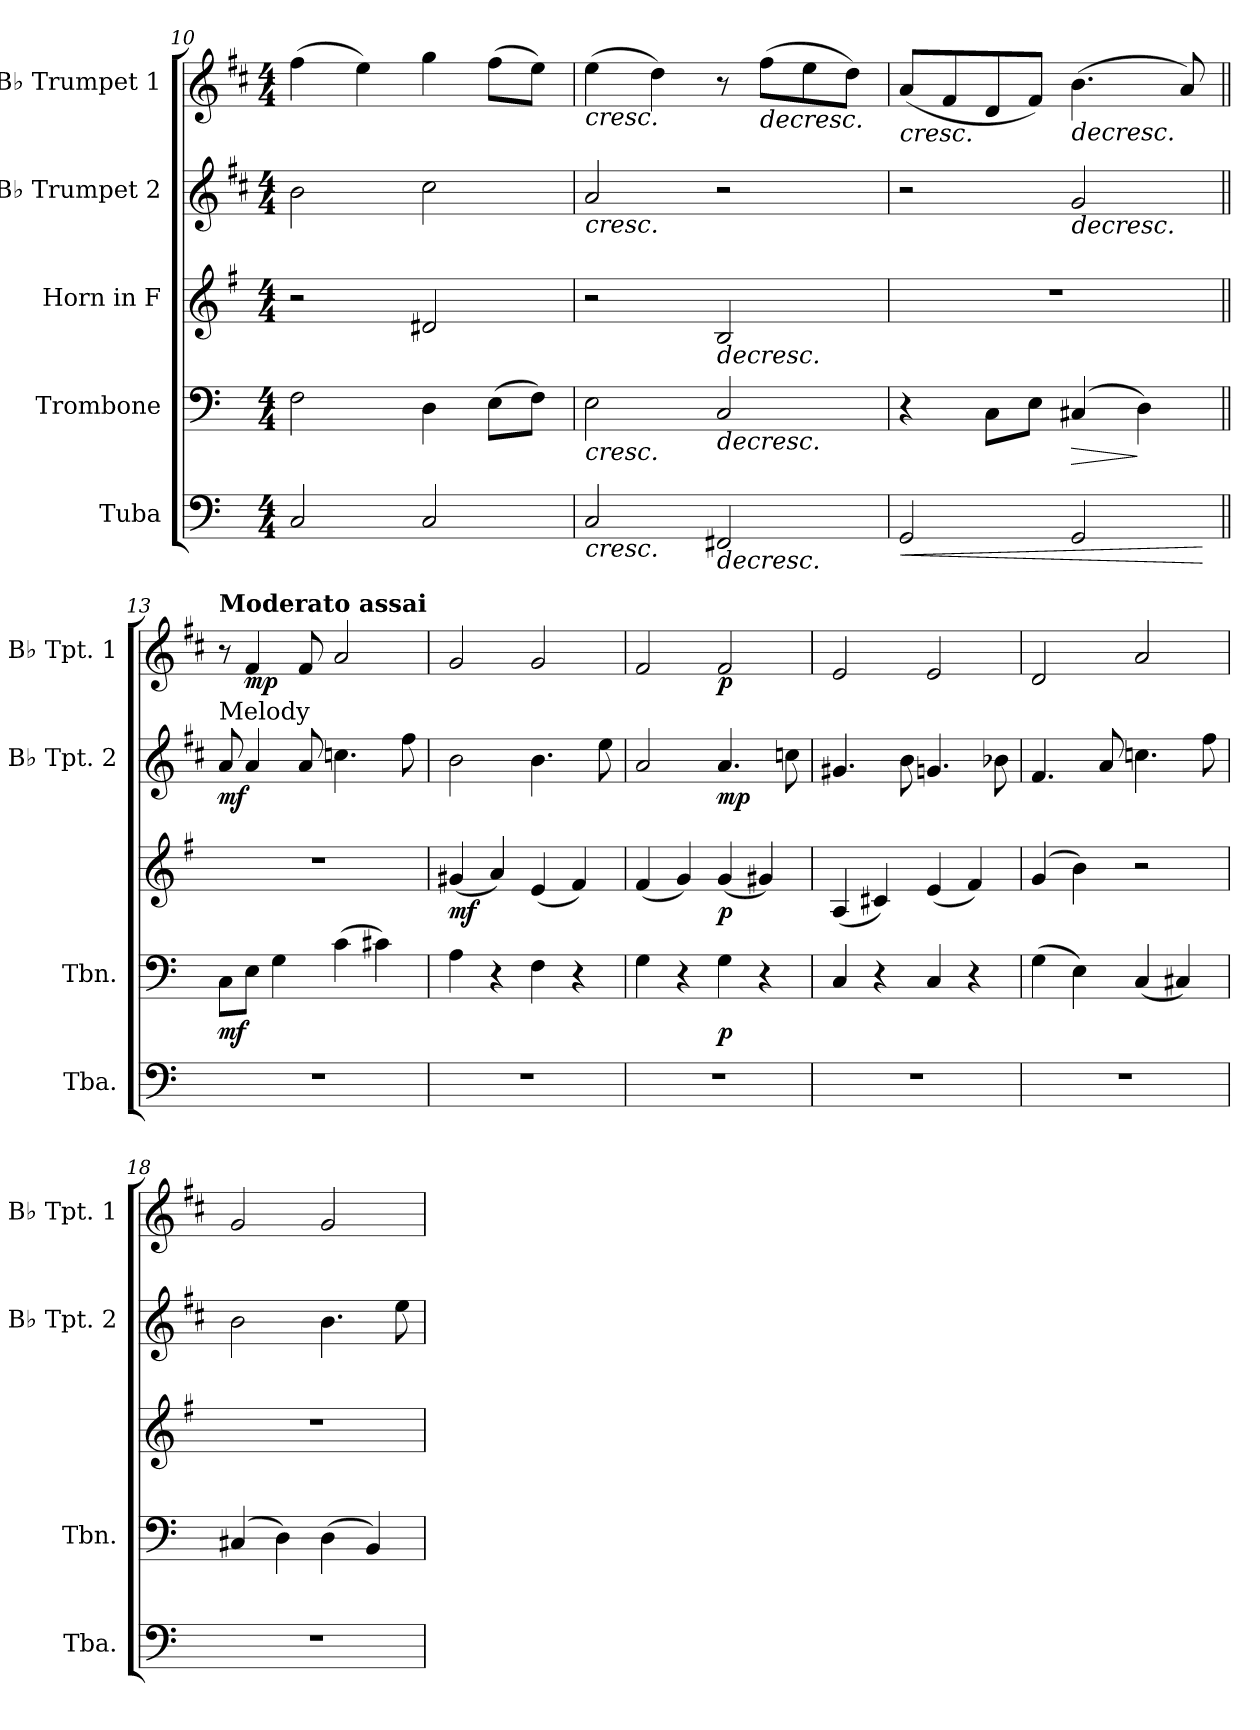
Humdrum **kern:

**kern	**dynam	**kern	**dynam	**kern	**dynam	**kern	**dynam	**kern	**dynam
*part5	*part5	*part4	*part4	*part3	*part3	*part2	*part2	*part1	*part1
*staff5	*staff5	*staff4	*staff4	*staff3	*staff3	*staff2	*staff2	*staff1	*staff1
*I"Tuba	*	*I"Trombone	*	*I"Horn in F	*	*I"B♭ Trumpet 2	*	*I"B♭ Trumpet 1	*
*I'Tba.	*	*I'Tbn.	*	*	*	*I'B♭ Tpt. 2	*	*I'B♭ Tpt. 1	*
*clefF4	*	*clefF4	*	*clefG2	*	*clefG2	*	*clefG2	*
*	*	*	*	*ITrd4c7	*	*ITrd1c2	*	*ITrd1c2	*
*k[]	*	*k[]	*	*k[]	*	*k[]	*	*k[]	*
*M4/4	*	*M4/4	*	*M4/4	*	*M4/4	*	*M4/4	*
=10	=10	=10	=10	=10	=10	=10	=10	=10	=10
2C/	.	2F\	.	2r	.	2a\	.	(4ee\	.
.	.	.	.	.	.	.	.	4dd\)	.
2C/	.	4D\	.	2G#X/	.	2b\	.	4ff\	.
.	.	(8E\L	.	.	.	.	.	(8ee\L	.
.	.	8F\J)	.	.	.	.	.	8dd\J)	.
=11	=11	=11	=11	=11	=11	=11	=11	=11	=11
!	!LO:HP:b	!	!LO:HP:b	!	!	!	!LO:HP:b	!	!LO:HP:b
2C/	<	2E\	<	2r	.	2g/	<	(4dd\	<
.	.	.	.	.	.	.	.	4cc\)	.
!	!LO:HP:b	!	!LO:HP:b	!	!LO:HP:b	!	!	!	!
2FF#X/	>	2C/	>	2E/	>	2r	.	8r	.
!	!	!	!	!	!	!	!	!	!LO:HP:b
.	.	.	.	.	.	.	.	(8ee\L	>
.	.	.	.	.	.	.	.	8dd\	.
.	.	.	.	.	.	.	.	8cc\J)	[
.	[	.	[	.	.	.	.	.	.
!!LO:PB:g=z
=12	=12	=12	=12	=12	=12	=12	=12	=12	=12
!	!LO:HP:b	!	!	!	!	!	!	!	!LO:HP:b
2GG/	<	4r	.	1r	.	2r	.	(8g/L	<
.	.	.	.	.	.	.	.	8e/	.
.	.	8C\L	.	.	.	.	.	8c/	.
.	.	8E\J	.	.	.	.	.	8e/J)	.
!	!	!	!LO:HP:b	!	!	!	!LO:HP:b	!	!LO:HP:n=1:b
2GG/	]	(4C#X/	>	.	.	2f/	>	(4.a\	] >
.	.	4D\)	]	.	.	.	.	.	.
.	.	.	.	.	.	.	.	8g/)	[
.	[	.	.	.	.	.	[	.	.
=13||	=13||	=13||	=13||	=13||	=13||	=13||	=13||	=13||	=13||
*	*	*	*	*	*	*	*	*MM66	*
!	!	!	!	!	!	!	!	!LO:TX:a:B:t=Moderato assai	!
!	!	!	!	!	!	!LO:TX:a:t=Melody	!	!	!
!	!	!	!LO:DY:b	!	!	!	!LO:DY:b	!	!
1r	.	8C\L	mf	1r	.	8g/	mf	8r	.
!	!	!	!	!	!	!	!	!	!LO:DY:b
.	.	8E\J	.	.	.	4g/	.	4e/	mp
.	.	4G\	.	.	.	.	.	.	.
.	.	.	.	.	.	8g/	.	8e/	.
.	.	(4c\	.	.	.	4.b-X\	.	2g/	.
.	.	4c#X\)	.	.	.	.	.	.	.
.	.	.	.	.	.	8ee\	.	.	.
=14	=14	=14	=14	=14	=14	=14	=14	=14	=14
!	!	!	!	!	!LO:DY:b	!	!	!	!
1r	.	4A\	.	(4c#X/	mf	2a\	.	2f/	.
.	.	4r	.	4d/)	.	.	.	.	.
.	.	4F\	.	(4A/	.	4.a\	.	2f/	.
.	.	4r	.	4B/)	.	.	.	.	.
.	.	.	.	.	.	8dd\	.	.	.
=15	=15	=15	=15	=15	=15	=15	=15	=15	=15
1r	.	4G\	.	(4B/	.	2g/	.	2e/	.
.	.	4r	.	4c/)	.	.	.	.	.
!	!	!	!LO:DY:n=1:b	!	!LO:DY:n=1:b	!	!LO:DY:n=1:b	!	!LO:DY:n=1:b
.	.	4G\	] p	(4c/	] p	4.g/	] mp	2e/	] p
.	.	4r	.	4c#X/)	.	.	.	.	.
.	.	.	.	.	.	8b-X\	.	.	.
=16	=16	=16	=16	=16	=16	=16	=16	=16	=16
1r	.	4C/	.	(4D/	.	4.f#X/	.	2d/	.
.	.	4r	.	4F#X/)	.	.	.	.	.
.	.	.	.	.	.	8a\	.	.	.
.	.	4C/	.	(4A/	.	4.fn/	.	2d/	.
.	.	4r	.	4B/)	.	.	.	.	.
.	.	.	.	.	.	8a-X\	.	.	.
!!LO:LB:g=z
=17	=17	=17	=17	=17	=17	=17	=17	=17	=17
1r	.	(4G\	.	(4c/	.	4.e/	.	2c/	.
.	.	4E\)	.	4e\)	.	.	.	.	.
.	.	.	.	.	.	8g/	.	.	.
.	.	(4C/	.	2r	.	4.b-X\	.	2g/	.
.	.	4C#X/)	.	.	.	.	.	.	.
.	.	.	.	.	.	8ee\	.	.	.
=18	=18	=18	=18	=18	=18	=18	=18	=18	=18
1r	.	(4C#X/	.	1r	.	2a\	.	2f/	.
.	.	4D\)	.	.	.	.	.	.	.
.	.	(4D\	.	.	.	4.a\	.	2f/	.
.	.	4BB/)	.	.	.	.	.	.	.
.	.	.	.	.	.	8dd\	.	.	.
=	=	=	=	=	=	=	=	=	=
*-	*-	*-	*-	*-	*-	*-	*-	*-	*-
